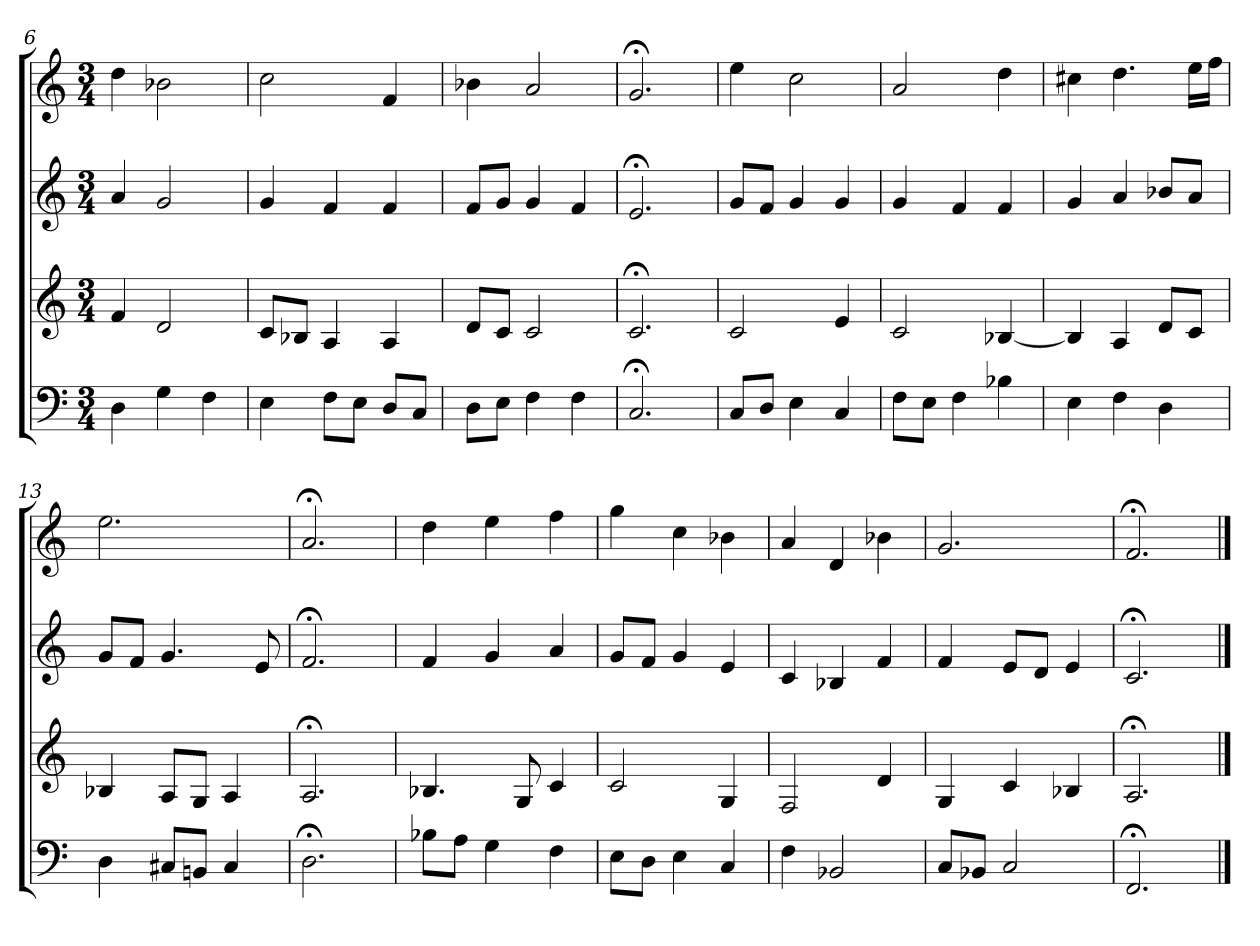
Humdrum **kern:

**kern	**kern	**kern	**kern
*part4	*part3	*part2	*part1
*staff4	*staff3	*staff2	*staff1
*M3/4	*M3/4	*M3/4	*M3/4
=6	=6	=6	=6
4D	4f	4a	4dd
4G	2d	2g	2b-X
4F	.	.	.
=7	=7	=7	=7
4E	8cL	4g	2cc
.	8B-XJ	.	.
8FL	4A	4f	.
8EJ	.	.	.
8DL	4A	4f	4f
8CJ	.	.	.
=8	=8	=8	=8
8DL	8dL	8fL	4b-X
8EJ	8cJ	8gJ	.
4F	2c	4g	2a
4F	.	4f	.
=9	=9	=9	=9
2.C;<	2.c;<	2.e;<	2.g;<
=10	=10	=10	=10
8CL	2c	8gL	4ee
8DJ	.	8fJ	.
4E	.	4g	2cc
4C	4e	4g	.
=11	=11	=11	=11
8FL	2c	4g	2a
8EJ	.	.	.
4F	.	4f	.
4B-X	[4B-X	4f	4dd
=12	=12	=12	=12
4E	4B-]	4g	4cc#X
4F	4A	4a	4.dd
4D	8dL	8b-XL	.
.	8cJ	8aJ	16eeLL
.	.	.	16ffJJ
=13	=13	=13	=13
4D	4B-X	8gL	2.ee
.	.	8fJ	.
8C#XL	8AL	4.g	.
8BBnJ	8GJ	.	.
4C#	4A	.	.
.	.	8e	.
=14	=14	=14	=14
2.D;<	2.A;<	2.f;<	2.a;<
=15	=15	=15	=15
8B-XL	4.B-X	4f	4dd
8AJ	.	.	.
4G	.	4g	4ee
.	8G	.	.
4F	4c	4a	4ff
=16	=16	=16	=16
8EL	2c	8gL	4gg
8DJ	.	8fJ	.
4E	.	4g	4cc
4C	4G	4e	4b-X
=17	=17	=17	=17
4F	2F	4c	4a
2BB-X	.	4B-X	4d
.	4d	4f	4b-X
=18	=18	=18	=18
8CL	4G	4f	2.g
8BB-XJ	.	.	.
2C	4c	8eL	.
.	.	8dJ	.
.	4B-X	4e	.
=19	=19	=19	=19
2.FF;<	2.A;<	2.c;<	2.f;<
==	==	==	==
*-	*-	*-	*-
